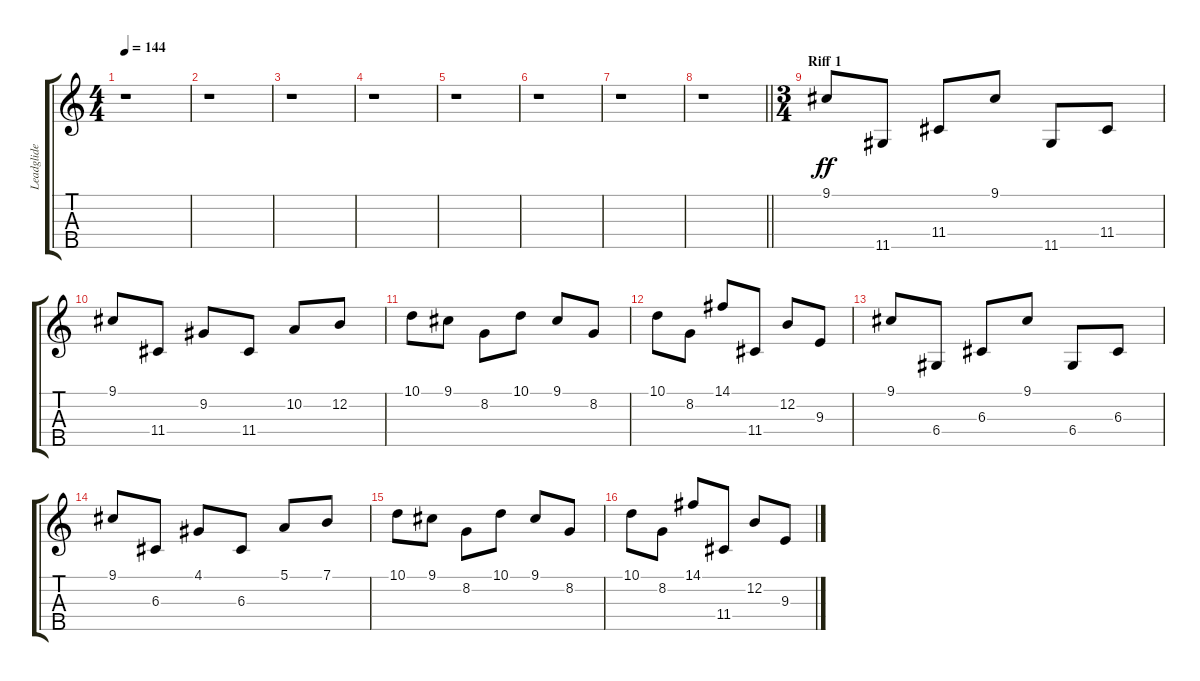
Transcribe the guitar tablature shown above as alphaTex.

\track ("Leadglide" "Leadglide") {instrument lead2sawtooth}
\staff {score tabs}
\tuning (E4 B3 G3 D3 A2) {hide}
\ts (4 4)
\tempo 144
\clef g2
\ks c
r.1{dy ff} |
r.1 |
r.1 |
r.1 |
r.1 |
r.1 |
r.1 |
\barLineRight lightlight
r.1 |
\ts (3 4)
\section ("" "Riff 1")
9.1.8 11.5.8 11.4.8 9.1.8 11.5.8 11.4.8 |
9.1.8 11.4.8 9.2.8 11.4.8 10.2.8 12.2.8 |
10.1.8 9.1.8 8.2.8 10.1.8 9.1.8 8.2.8 |
10.1.8 8.2.8 14.1.8 11.4.8 12.2.8 9.3.8 |
9.1.8 6.4.8 6.3.8 9.1.8 6.4.8 6.3.8 |
9.1.8 6.3.8 4.1.8 6.3.8 5.1.8 7.1.8 |
10.1.8 9.1.8 8.2.8 10.1.8 9.1.8 8.2.8 |
10.1.8 8.2.8 14.1.8 11.4.8 12.2.8 9.3.8
